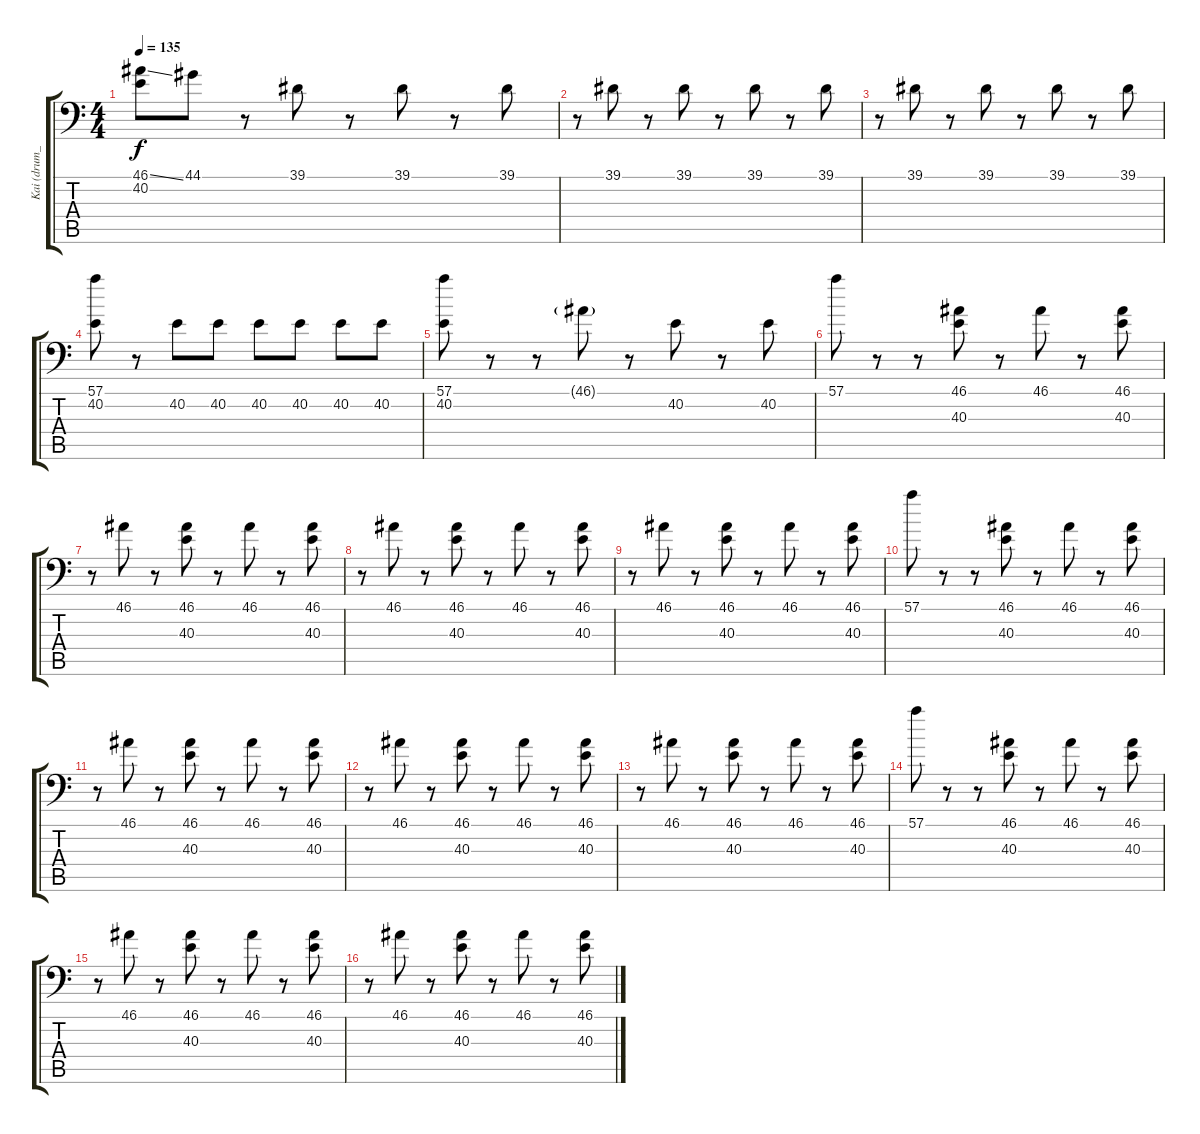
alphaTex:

\track ("Kai (drum_snare)" "Kai (drum_") {instrument acousticgrandpiano}
\staff {score tabs}
\tuning (C-1 C-1 C-1 C-1 C-1 C-1) {hide}
\ts (4 4)
\tempo 135
\clef f4
\ks c
(46.1{ss} 40.2).8{dy f} 44.1.8 r.8 39.1.8 r.8 39.1.8 r.8 39.1.8 |
r.8 39.1.8 r.8 39.1.8 r.8 39.1.8 r.8 39.1.8 |
r.8 39.1.8 r.8 39.1.8 r.8 39.1.8 r.8 39.1.8 |
(57.1 40.2).8 r.8 40.2.8 40.2.8 40.2.8 40.2.8 40.2.8 40.2.8 |
(57.1 40.2).8 r.8 r.8 46.1{g}.8 r.8 40.2.8 r.8 40.2.8 |
57.1.8 r.8 r.8 (46.1 40.3).8 r.8 46.1.8 r.8 (46.1 40.3).8 |
r.8 46.1.8 r.8 (46.1 40.3).8 r.8 46.1.8 r.8 (46.1 40.3).8 |
r.8 46.1.8 r.8 (46.1 40.3).8 r.8 46.1.8 r.8 (46.1 40.3).8 |
r.8 46.1.8 r.8 (46.1 40.3).8 r.8 46.1.8 r.8 (46.1 40.3).8 |
57.1.8 r.8 r.8 (46.1 40.3).8 r.8 46.1.8 r.8 (46.1 40.3).8 |
r.8 46.1.8 r.8 (46.1 40.3).8 r.8 46.1.8 r.8 (46.1 40.3).8 |
r.8 46.1.8 r.8 (46.1 40.3).8 r.8 46.1.8 r.8 (46.1 40.3).8 |
r.8 46.1.8 r.8 (46.1 40.3).8 r.8 46.1.8 r.8 (46.1 40.3).8 |
57.1.8 r.8 r.8 (46.1 40.3).8 r.8 46.1.8 r.8 (46.1 40.3).8 |
r.8 46.1.8 r.8 (46.1 40.3).8 r.8 46.1.8 r.8 (46.1 40.3).8 |
r.8 46.1.8 r.8 (46.1 40.3).8 r.8 46.1.8 r.8 (46.1 40.3).8
